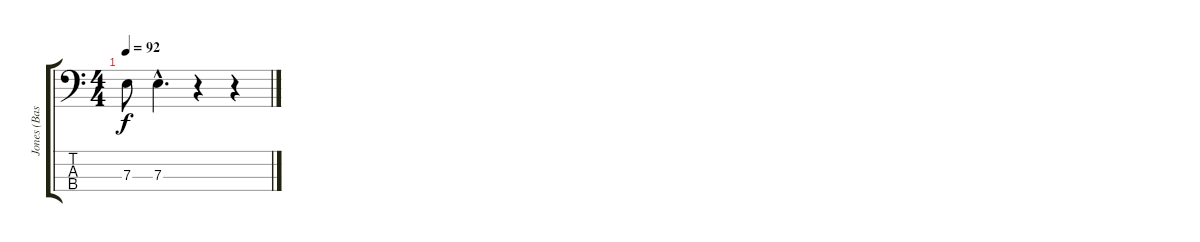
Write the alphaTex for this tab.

\track ("Jones (Bass)" "Jones (Bas") {instrument electricbasspick}
\staff {score tabs}
\tuning (G2 D2 A1 E1) {hide}
\ts (4 4)
\tempo 92
\clef f4
\ks c
7.3.8{dy f} 7.3{hac}.4{d} r.4 r.4
